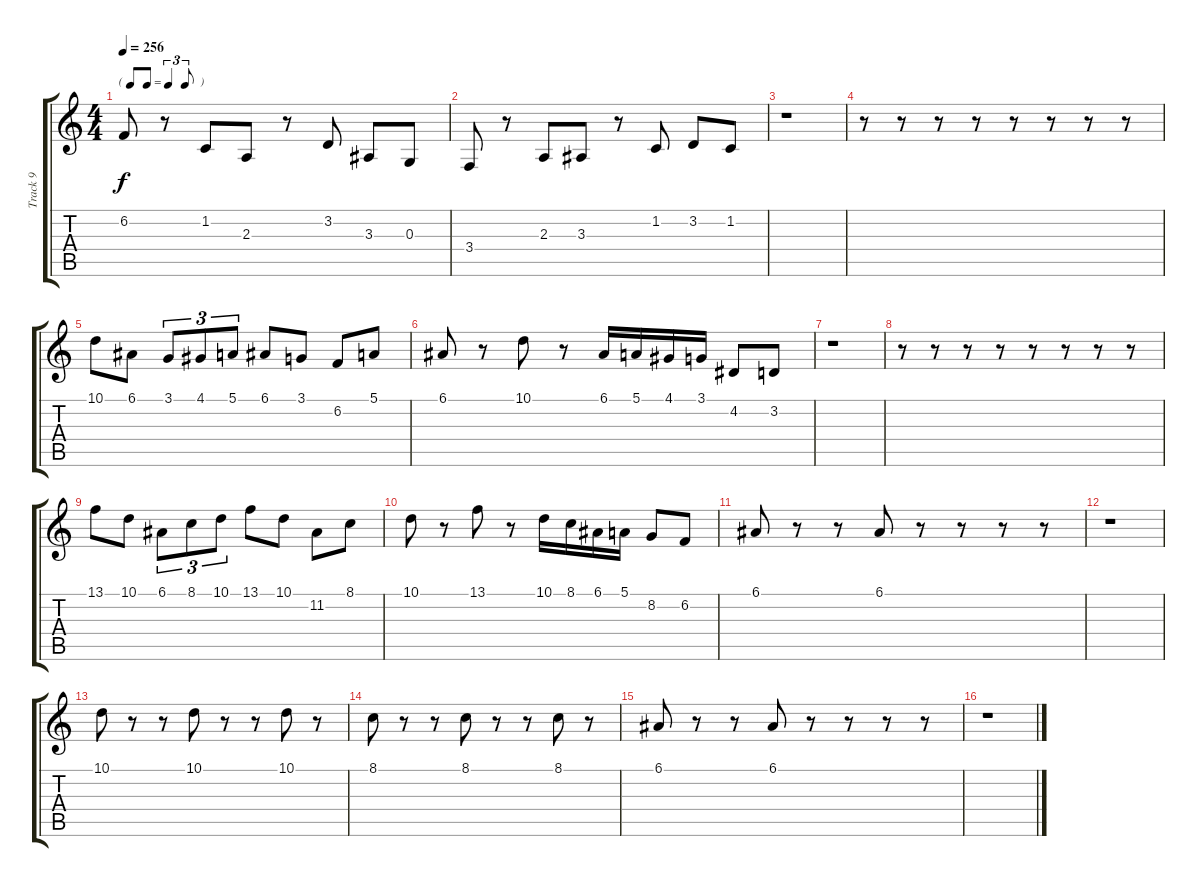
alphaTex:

\track ("Track 9" "Track 9") {instrument altosax}
\staff {score tabs}
\tuning (E4 B3 G3 D3 A2 E2) {hide}
\ts (4 4)
\tf triplet8th
\tempo 256
\clef g2
\ks c
6.2.8{dy f} r.8 1.2.8 2.3.8 r.8 3.2.8 3.3.8 0.3.8 |
3.4.8 r.8 2.3.8 3.3.8 r.8 1.2.8 3.2.8 1.2.8 |
r.1 |
r.8 r.8 r.8 r.8 r.8 r.8 r.8 r.8 |
10.1.8 6.1.8 3.1.8{tu (3 2)} 4.1.8{tu (3 2)} 5.1.8{tu (3 2)} 6.1.8 3.1.8 6.2.8 5.1.8 |
6.1.8 r.8 10.1.8 r.8 6.1.16 5.1.16 4.1.16 3.1.16 4.2.8 3.2.8 |
r.1 |
r.8 r.8 r.8 r.8 r.8 r.8 r.8 r.8 |
13.1.8 10.1.8 6.1.8{tu (3 2)} 8.1.8{tu (3 2)} 10.1.8{tu (3 2)} 13.1.8 10.1.8 11.2.8 8.1.8 |
10.1.8 r.8 13.1.8 r.8 10.1.16 8.1.16 6.1.16 5.1.16 8.2.8 6.2.8 |
6.1.8 r.8 r.8 6.1.8 r.8 r.8 r.8 r.8 |
r.1 |
10.1.8 r.8 r.8 10.1.8 r.8 r.8 10.1.8 r.8 |
8.1.8 r.8 r.8 8.1.8 r.8 r.8 8.1.8 r.8 |
6.1.8 r.8 r.8 6.1.8 r.8 r.8 r.8 r.8 |
r.1
